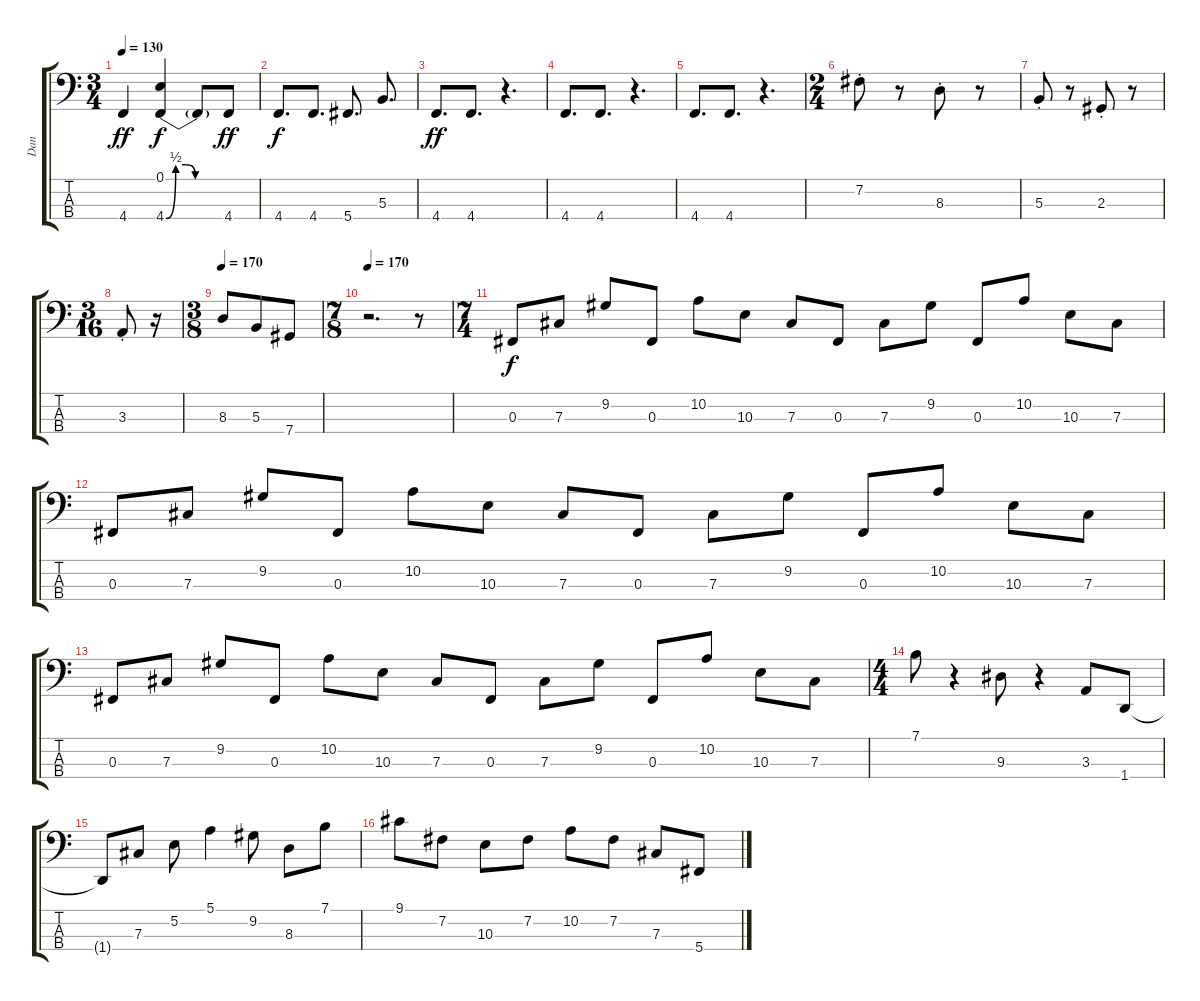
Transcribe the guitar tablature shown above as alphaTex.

\track ("Dan" "Dan") {instrument electricbassfinger}
\staff {score tabs}
\tuning (E2 B1 Gb1 Db1) {hide}
\ts (3 4)
\tempo 130
\clef f4
\ks c
4.4.4{dy ff} (0.1 4.4{be (custom 0 0 10 2 20 2 30 0 60 0)}).4{dy f} 4.4{t}.8 4.4.8{dy ff} |
4.4.8{d dy f} 4.4.8{d} 5.4.8{d} 5.3.8{d} |
4.4.8{d dy ff} 4.4.8{d} r.4{d} |
4.4.8{d} 4.4.8{d} r.4{d} |
4.4.8{d} 4.4.8{d} r.4{d} |
\ts (2 4)
7.2{st}.8 r.8 8.3{st}.8 r.8 |
5.3{st}.8 r.8 2.3{st}.8 r.8 |
\ts (3 16)
3.3{st}.8 r.16 |
\ts (3 8)
\tempo 170
8.3.8 5.3.8 7.4.8 |
\ts (7 8)
\tempo 170
r.2{d} r.8 |
\ts (7 4)
0.3.8{dy f} 7.3.8 9.2.8 0.3.8 10.2.8 10.3.8 7.3.8 0.3.8 7.3.8 9.2.8 0.3.8 10.2.8 10.3.8 7.3.8 |
0.3.8 7.3.8 9.2.8 0.3.8 10.2.8 10.3.8 7.3.8 0.3.8 7.3.8 9.2.8 0.3.8 10.2.8 10.3.8 7.3.8 |
0.3.8 7.3.8 9.2.8 0.3.8 10.2.8 10.3.8 7.3.8 0.3.8 7.3.8 9.2.8 0.3.8 10.2.8 10.3.8 7.3.8 |
\ts (4 4)
7.1.8 r.4 9.3.8 r.4 3.3.8 1.4.8 |
1.4{t}.8 7.3.8 5.2.8 5.1.4 9.2.8 8.3.8 7.1.8 |
9.1.8 7.2.8 10.3.8 7.2.8 10.2.8 7.2.8 7.3.8 5.4.8
